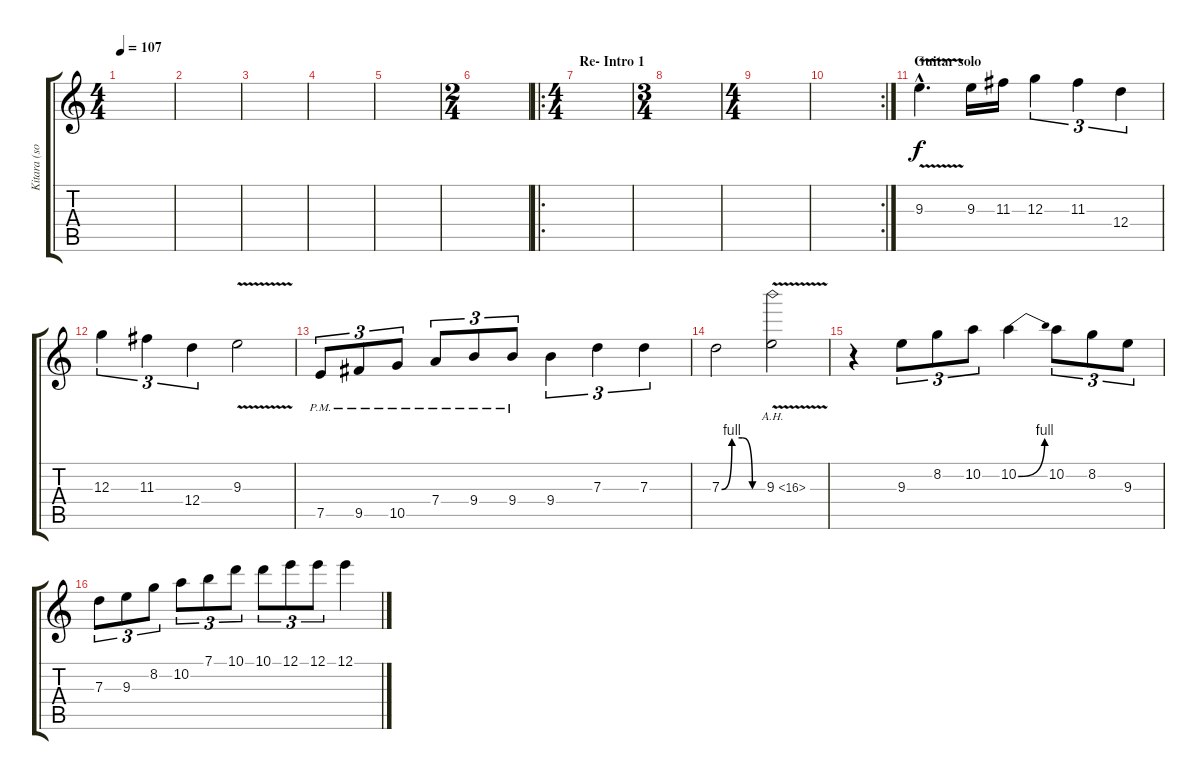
\track ("Kitara (soolo)" "Kitara (so") {instrument distortionguitar}
\staff {score tabs}
\tuning (E4 B3 G3 D3 A2 E2) {hide}
\ts (4 4)
\tempo 107
\clef g2
\ks c
|
|
|
|
|
\ts (2 4)
|
\ro
\ts (4 4)
\section ("" "Re- Intro 1")
|
\ts (3 4)
|
\ts (4 4)
|
\rc 2
|
\section ("" "Guitar solo")
9.3{v hac}.4{d} 9.3.16 11.3.16 12.3.4{tu (3 2)} 11.3.4{tu (3 2)} 12.4.4{tu (3 2)} |
12.3.4{tu (3 2)} 11.3.4{tu (3 2)} 12.4.4{tu (3 2)} 9.3{v}.2 |
7.5{pm}.8{tu (3 2)} 9.5{pm}.8{tu (3 2)} 10.5{pm}.8{tu (3 2)} 7.4{pm}.8{tu (3 2)} 9.4{pm}.8{tu (3 2)} 9.4{pm}.8{tu (3 2)} 9.4.4{tu (3 2)} 7.3.4{tu (3 2)} 7.3.4{tu (3 2)} |
7.3{be (custom 0 0 15 4 30 4 45 0 60 0)}.2 9.3{ah 7 v}.2 |
r.4 9.3.8{tu (3 2)} 8.2.8{tu (3 2)} 10.2.8{tu (3 2)} 10.2{be (bend 0 0 60 4)}.4 10.2.8{tu (3 2)} 8.2.8{tu (3 2)} 9.3.8{tu (3 2)} |
7.3.8{tu (3 2)} 9.3.8{tu (3 2)} 8.2.8{tu (3 2)} 10.2.8{tu (3 2)} 7.1.8{tu (3 2)} 10.1.8{tu (3 2)} 10.1.8{tu (3 2)} 12.1.8{tu (3 2)} 12.1.8{tu (3 2)} 12.1.4
